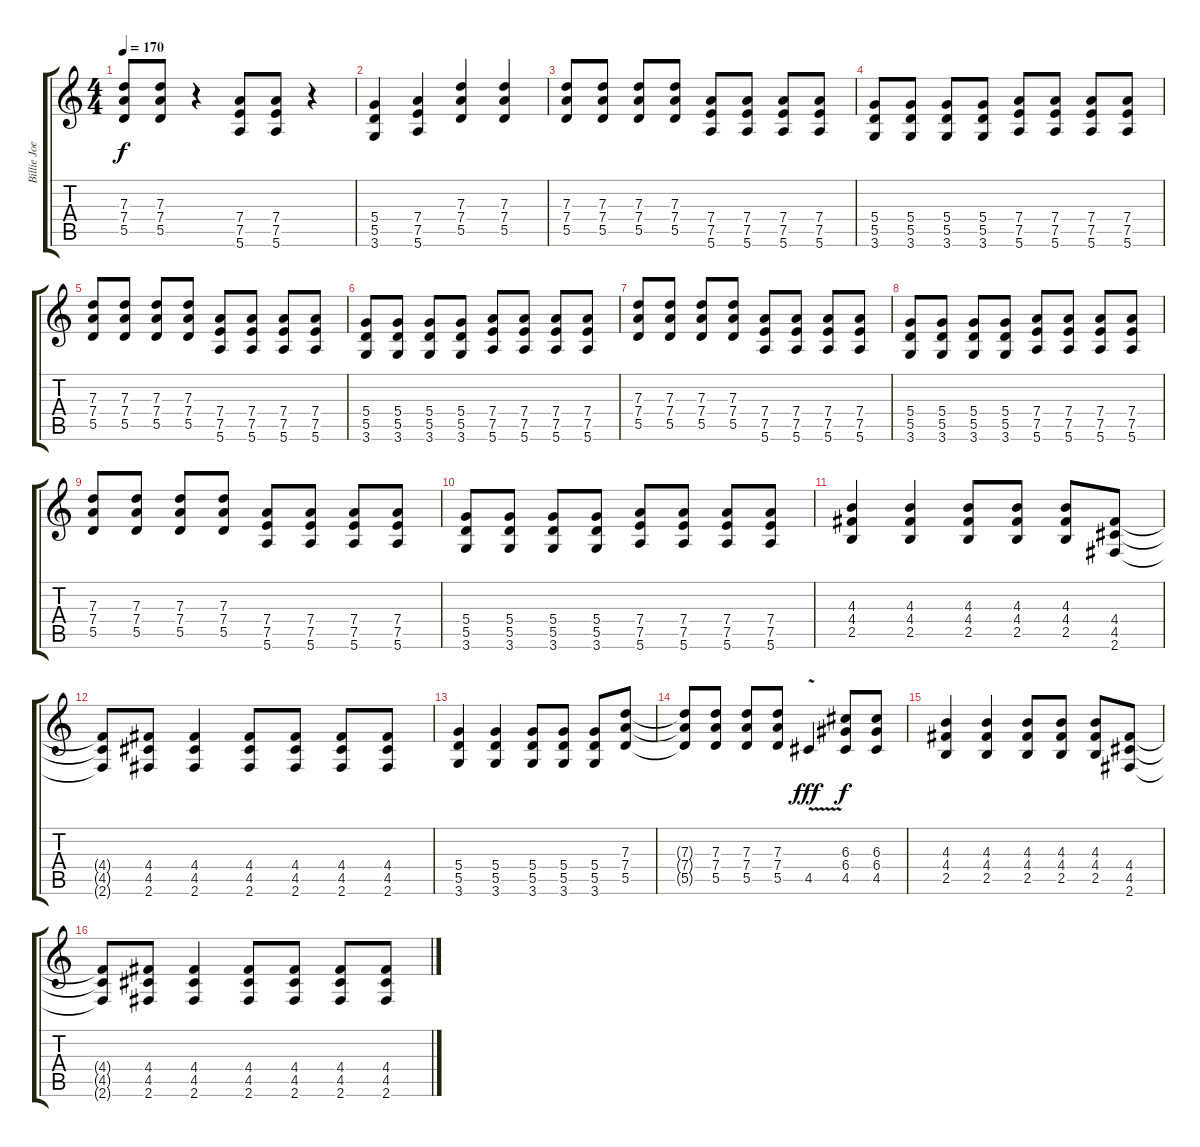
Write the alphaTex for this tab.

\track ("Billie Joe" "Billie Joe") {instrument overdrivenguitar}
\staff {score tabs}
\tuning (E4 B3 G3 D3 A2 E2) {hide}
\ts (4 4)
\tempo 170
\clef g2
\ks c
(7.3 7.4 5.5).8{dy f} (7.3 7.4 5.5).8 r.4 (7.4 7.5 5.6).8 (7.4 7.5 5.6).8 r.4 |
(5.4 5.5 3.6).4 (7.4 7.5 5.6).4 (7.3 7.4 5.5).4 (7.3 7.4 5.5).4 |
(7.3 7.4 5.5).8 (7.3 7.4 5.5).8 (7.3 7.4 5.5).8 (7.3 7.4 5.5).8 (7.4 7.5 5.6).8 (7.4 7.5 5.6).8 (7.4 7.5 5.6).8 (7.4 7.5 5.6).8 |
(5.4 5.5 3.6).8 (5.4 5.5 3.6).8 (5.4 5.5 3.6).8 (5.4 5.5 3.6).8 (7.4 7.5 5.6).8 (7.4 7.5 5.6).8 (7.4 7.5 5.6).8 (7.4 7.5 5.6).8 |
(7.3 7.4 5.5).8 (7.3 7.4 5.5).8 (7.3 7.4 5.5).8 (7.3 7.4 5.5).8 (7.4 7.5 5.6).8 (7.4 7.5 5.6).8 (7.4 7.5 5.6).8 (7.4 7.5 5.6).8 |
(5.4 5.5 3.6).8 (5.4 5.5 3.6).8 (5.4 5.5 3.6).8 (5.4 5.5 3.6).8 (7.4 7.5 5.6).8 (7.4 7.5 5.6).8 (7.4 7.5 5.6).8 (7.4 7.5 5.6).8 |
(7.3 7.4 5.5).8 (7.3 7.4 5.5).8 (7.3 7.4 5.5).8 (7.3 7.4 5.5).8 (7.4 7.5 5.6).8 (7.4 7.5 5.6).8 (7.4 7.5 5.6).8 (7.4 7.5 5.6).8 |
(5.4 5.5 3.6).8 (5.4 5.5 3.6).8 (5.4 5.5 3.6).8 (5.4 5.5 3.6).8 (7.4 7.5 5.6).8 (7.4 7.5 5.6).8 (7.4 7.5 5.6).8 (7.4 7.5 5.6).8 |
(7.3 7.4 5.5).8 (7.3 7.4 5.5).8 (7.3 7.4 5.5).8 (7.3 7.4 5.5).8 (7.4 7.5 5.6).8 (7.4 7.5 5.6).8 (7.4 7.5 5.6).8 (7.4 7.5 5.6).8 |
(5.4 5.5 3.6).8 (5.4 5.5 3.6).8 (5.4 5.5 3.6).8 (5.4 5.5 3.6).8 (7.4 7.5 5.6).8 (7.4 7.5 5.6).8 (7.4 7.5 5.6).8 (7.4 7.5 5.6).8 |
(4.3 4.4 2.5).4 (4.3 4.4 2.5).4 (4.3 4.4 2.5).8 (4.3 4.4 2.5).8 (4.3 4.4 2.5).8 (4.4 4.5 2.6).8 |
(4.4{t} 4.5{t} 2.6{t}).8 (4.4 4.5 2.6).8 (4.4 4.5 2.6).4 (4.4 4.5 2.6).8 (4.4 4.5 2.6).8 (4.4 4.5 2.6).8 (4.4 4.5 2.6).8 |
(5.4 5.5 3.6).4 (5.4 5.5 3.6).4 (5.4 5.5 3.6).8 (5.4 5.5 3.6).8 (5.4 5.5 3.6).8 (7.3 7.4 5.5).8 |
(7.3{t} 7.4{t} 5.5{t}).8 (7.3 7.4 5.5).8 (7.3 7.4 5.5).8 (7.3 7.4 5.5).8 4.5{v}.4{dy fff} (6.3 6.4 4.5).8{dy f} (6.3 6.4 4.5).8 |
(4.3 4.4 2.5).4 (4.3 4.4 2.5).4 (4.3 4.4 2.5).8 (4.3 4.4 2.5).8 (4.3 4.4 2.5).8 (4.4 4.5 2.6).8 |
(4.4{t} 4.5{t} 2.6{t}).8 (4.4 4.5 2.6).8 (4.4 4.5 2.6).4 (4.4 4.5 2.6).8 (4.4 4.5 2.6).8 (4.4 4.5 2.6).8 (4.4 4.5 2.6).8
